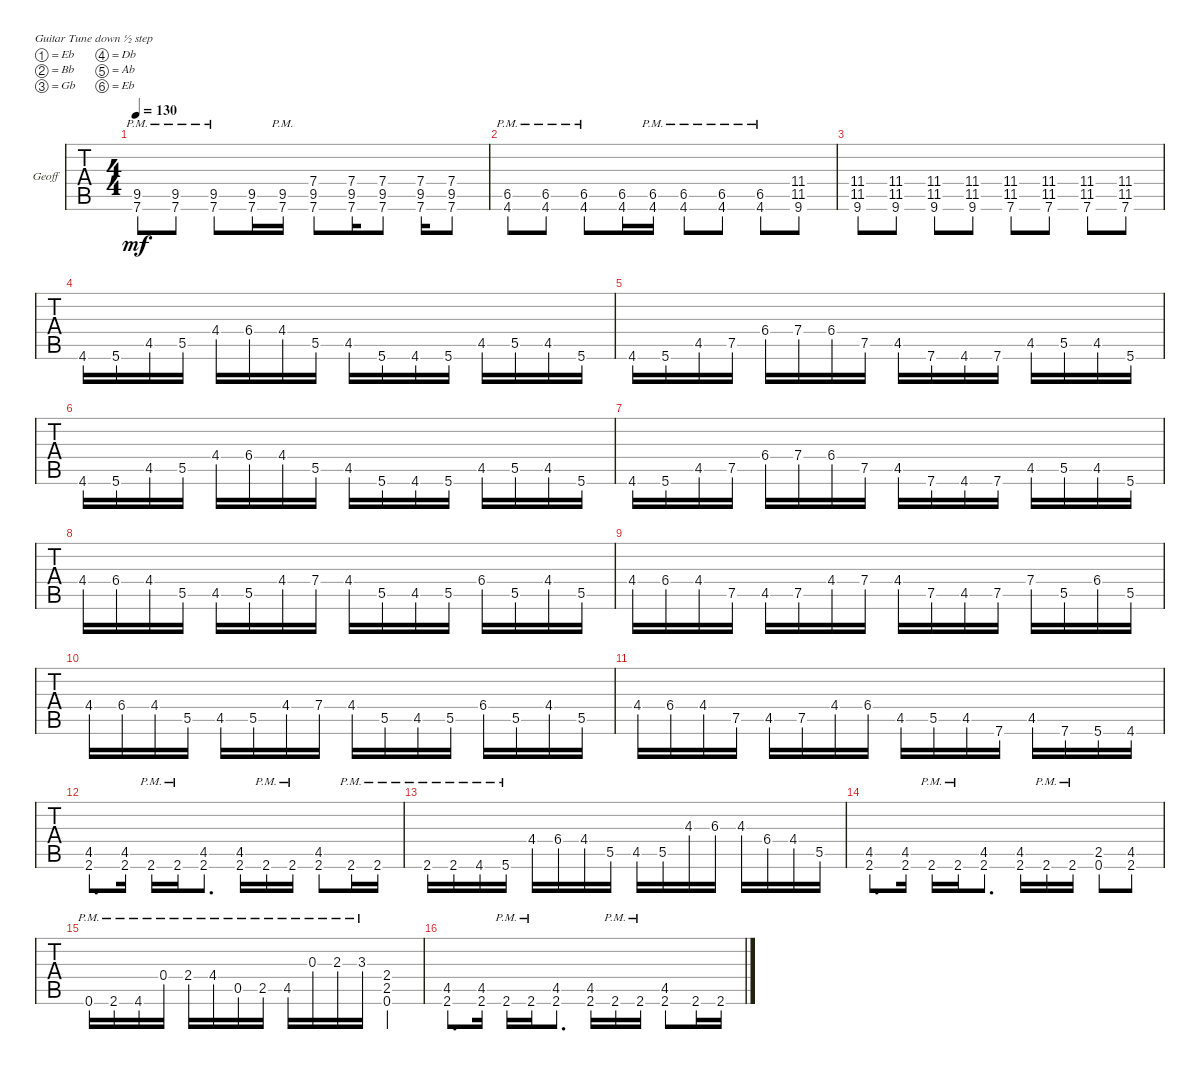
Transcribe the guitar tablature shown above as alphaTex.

\defaultSystemsLayout 4
\bracketExtendMode groupsimilarinstruments
\firstSystemTrackNameOrientation horizontal
\otherSystemsTrackNameOrientation horizontal
\track ("Geoff" "Geoff") {instrument acousticguitarsteel}
\staff {tabs}
\tuning (Eb4 Bb3 Gb3 Db3 Ab2 Eb2)
\ts (4 4)
\tempo 130
\clef g2
\ks c
(7.6{pm} 9.5{pm}).8{dy mf} (7.6{pm} 9.5{pm}).8 (7.6{pm} 9.5{pm}).8 (7.6 9.5).16 (7.6{pm} 9.5{pm}).16 (7.6 9.5 7.4).8 (7.6 9.5 7.4).16 (7.6 9.5 7.4).8 (7.6 9.5 7.4).16 (7.6 9.5 7.4).8 |
(4.6{pm} 6.5{pm}).8 (4.6{pm} 6.5{pm}).8 (4.6{pm} 6.5{pm}).8 (4.6 6.5).16 (4.6{pm} 6.5{pm}).16 (4.6{pm} 6.5{pm}).8 (4.6{pm} 6.5{pm}).8 (4.6{pm} 6.5{pm}).8 (9.6 11.5 11.4).8 |
(9.6 11.5 11.4).8 (9.6 11.5 11.4).8 (9.6 11.5 11.4).8 (9.6 11.5 11.4).8 (7.6 11.5 11.4).8 (7.6 11.5 11.4).8 (7.6 11.5 11.4).8 (7.6 11.5 11.4).8 |
4.6.16 5.6.16 4.5.16 5.5.16 4.4.16 6.4.16 4.4.16 5.5.16 4.5.16 5.6.16 4.6.16 5.6.16 4.5.16 5.5.16 4.5.16 5.6.16 |
4.6.16 5.6.16 4.5.16 7.5.16 6.4.16 7.4.16 6.4.16 7.5.16 4.5.16 7.6.16 4.6.16 7.6.16 4.5.16 5.5.16 4.5.16 5.6.16 |
4.6.16 5.6.16 4.5.16 5.5.16 4.4.16 6.4.16 4.4.16 5.5.16 4.5.16 5.6.16 4.6.16 5.6.16 4.5.16 5.5.16 4.5.16 5.6.16 |
4.6.16 5.6.16 4.5.16 7.5.16 6.4.16 7.4.16 6.4.16 7.5.16 4.5.16 7.6.16 4.6.16 7.6.16 4.5.16 5.5.16 4.5.16 5.6.16 |
4.4.16 6.4.16 4.4.16 5.5.16 4.5.16 5.5.16 4.4.16 7.4.16 4.4.16 5.5.16 4.5.16 5.5.16 6.4.16 5.5.16 4.4.16 5.5.16 |
4.4.16 6.4.16 4.4.16 7.5.16 4.5.16 7.5.16 4.4.16 7.4.16 4.4.16 7.5.16 4.5.16 7.5.16 7.4.16 5.5.16 6.4.16 5.5.16 |
4.4.16 6.4.16 4.4.16 5.5.16 4.5.16 5.5.16 4.4.16 7.4.16 4.4.16 5.5.16 4.5.16 5.5.16 6.4.16 5.5.16 4.4.16 5.5.16 |
4.4.16 6.4.16 4.4.16 7.5.16 4.5.16 7.5.16 4.4.16 6.4.16 4.5.16 5.5.16 4.5.16 7.6.16 4.5.16 7.6.16 5.6.16 4.6.16 |
(2.6 4.5).8{d} (2.6 4.5).16 2.6{pm}.16 2.6{pm}.16 (2.6 4.5).8{d} (2.6 4.5).16 2.6{pm}.16 2.6{pm}.16 (2.6 4.5).8 2.6{pm}.16 2.6{pm}.16 |
2.6{pm}.16 2.6{pm}.16 4.6{pm}.16 5.6{pm}.16 4.4.16 6.4.16 4.4.16 5.5.16 4.5.16 5.5.16 4.3.16 6.3.16 4.3.16 6.4.16 4.4.16 5.5.16 |
(2.6 4.5).8{d} (2.6 4.5).16 2.6{pm}.16 2.6{pm}.16 (2.6 4.5).8{d} (2.6 4.5).16 2.6{pm}.16 2.6{pm}.16 (0.6 2.5).8 (2.6 4.5).8 |
0.6{pm}.16 2.6{pm}.16 4.6{pm}.16 0.4{pm}.16 2.4{pm}.16 4.4{pm}.16 0.5{pm}.16 2.5{pm}.16 4.5{pm}.16 0.3{pm}.16 2.3{pm}.16 3.3{pm}.16 (2.5 2.4 0.6).4 |
(2.6 4.5).8{d} (2.6 4.5).16 2.6{pm}.16 2.6{pm}.16 (2.6 4.5).8{d} (2.6 4.5).16 2.6{pm}.16 2.6{pm}.16 (2.6 4.5).8 2.6.16 2.6.16
